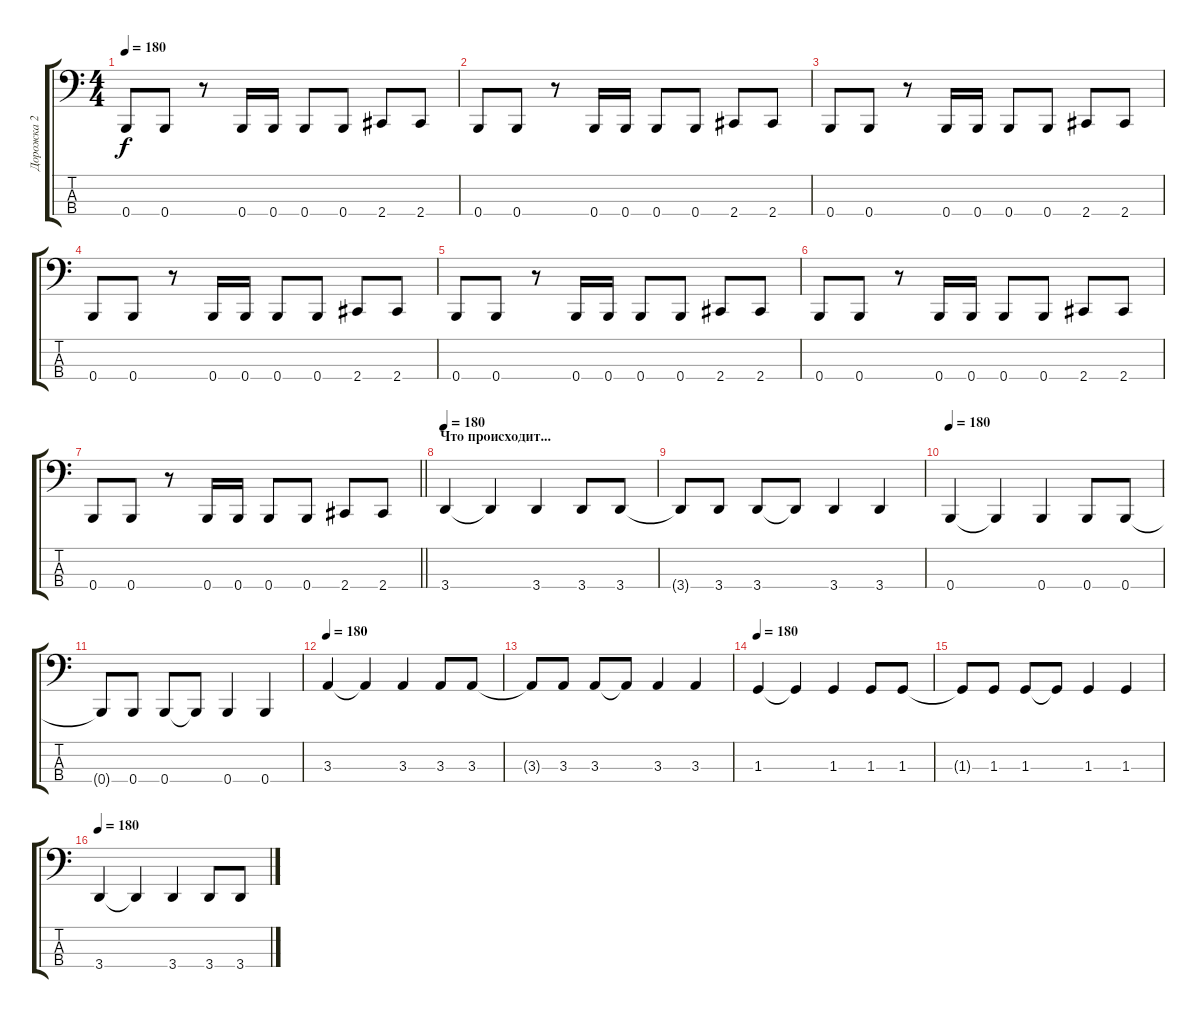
\track ("Дорожка 2" "Дорожка 2") {instrument electricbasspick}
\staff {score tabs}
\tuning (E2 B1 Gb1 B0) {hide}
\ts (4 4)
\tempo 180
\clef f4
\ks c
0.4.8{dy f instrument electricbasspick} 0.4.8 r.8 0.4.16 0.4.16 0.4.8 0.4.8 2.4.8 2.4.8 |
0.4.8{instrument electricbasspick} 0.4.8 r.8 0.4.16 0.4.16 0.4.8 0.4.8 2.4.8 2.4.8 |
0.4.8{instrument electricbasspick} 0.4.8 r.8 0.4.16 0.4.16 0.4.8 0.4.8 2.4.8 2.4.8 |
0.4.8{instrument electricbasspick} 0.4.8 r.8 0.4.16 0.4.16 0.4.8 0.4.8 2.4.8 2.4.8 |
0.4.8{instrument electricbasspick} 0.4.8 r.8 0.4.16 0.4.16 0.4.8 0.4.8 2.4.8 2.4.8 |
0.4.8{instrument electricbasspick} 0.4.8 r.8 0.4.16 0.4.16 0.4.8 0.4.8 2.4.8 2.4.8 |
\barLineRight lightlight
0.4.8{instrument electricbasspick} 0.4.8 r.8 0.4.16 0.4.16 0.4.8 0.4.8 2.4.8 2.4.8 |
\section ("" "Что происходит...")
\tempo 180
3.4.4 3.4{t}.4 3.4.4 3.4.8 3.4.8 |
3.4{t}.8 3.4.8 3.4.8 3.4{t}.8 3.4.4 3.4.4 |
\tempo 180
0.4.4 0.4{t}.4 0.4.4 0.4.8 0.4.8 |
0.4{t}.8 0.4.8 0.4.8 0.4{t}.8 0.4.4 0.4.4 |
\tempo 180
3.3.4 3.3{t}.4 3.3.4 3.3.8 3.3.8 |
3.3{t}.8 3.3.8 3.3.8 3.3{t}.8 3.3.4 3.3.4 |
\tempo 180
1.3.4 1.3{t}.4 1.3.4 1.3.8 1.3.8 |
1.3{t}.8 1.3.8 1.3.8 1.3{t}.8 1.3.4 1.3.4 |
\tempo 180
3.4.4 3.4{t}.4 3.4.4 3.4.8 3.4.8
